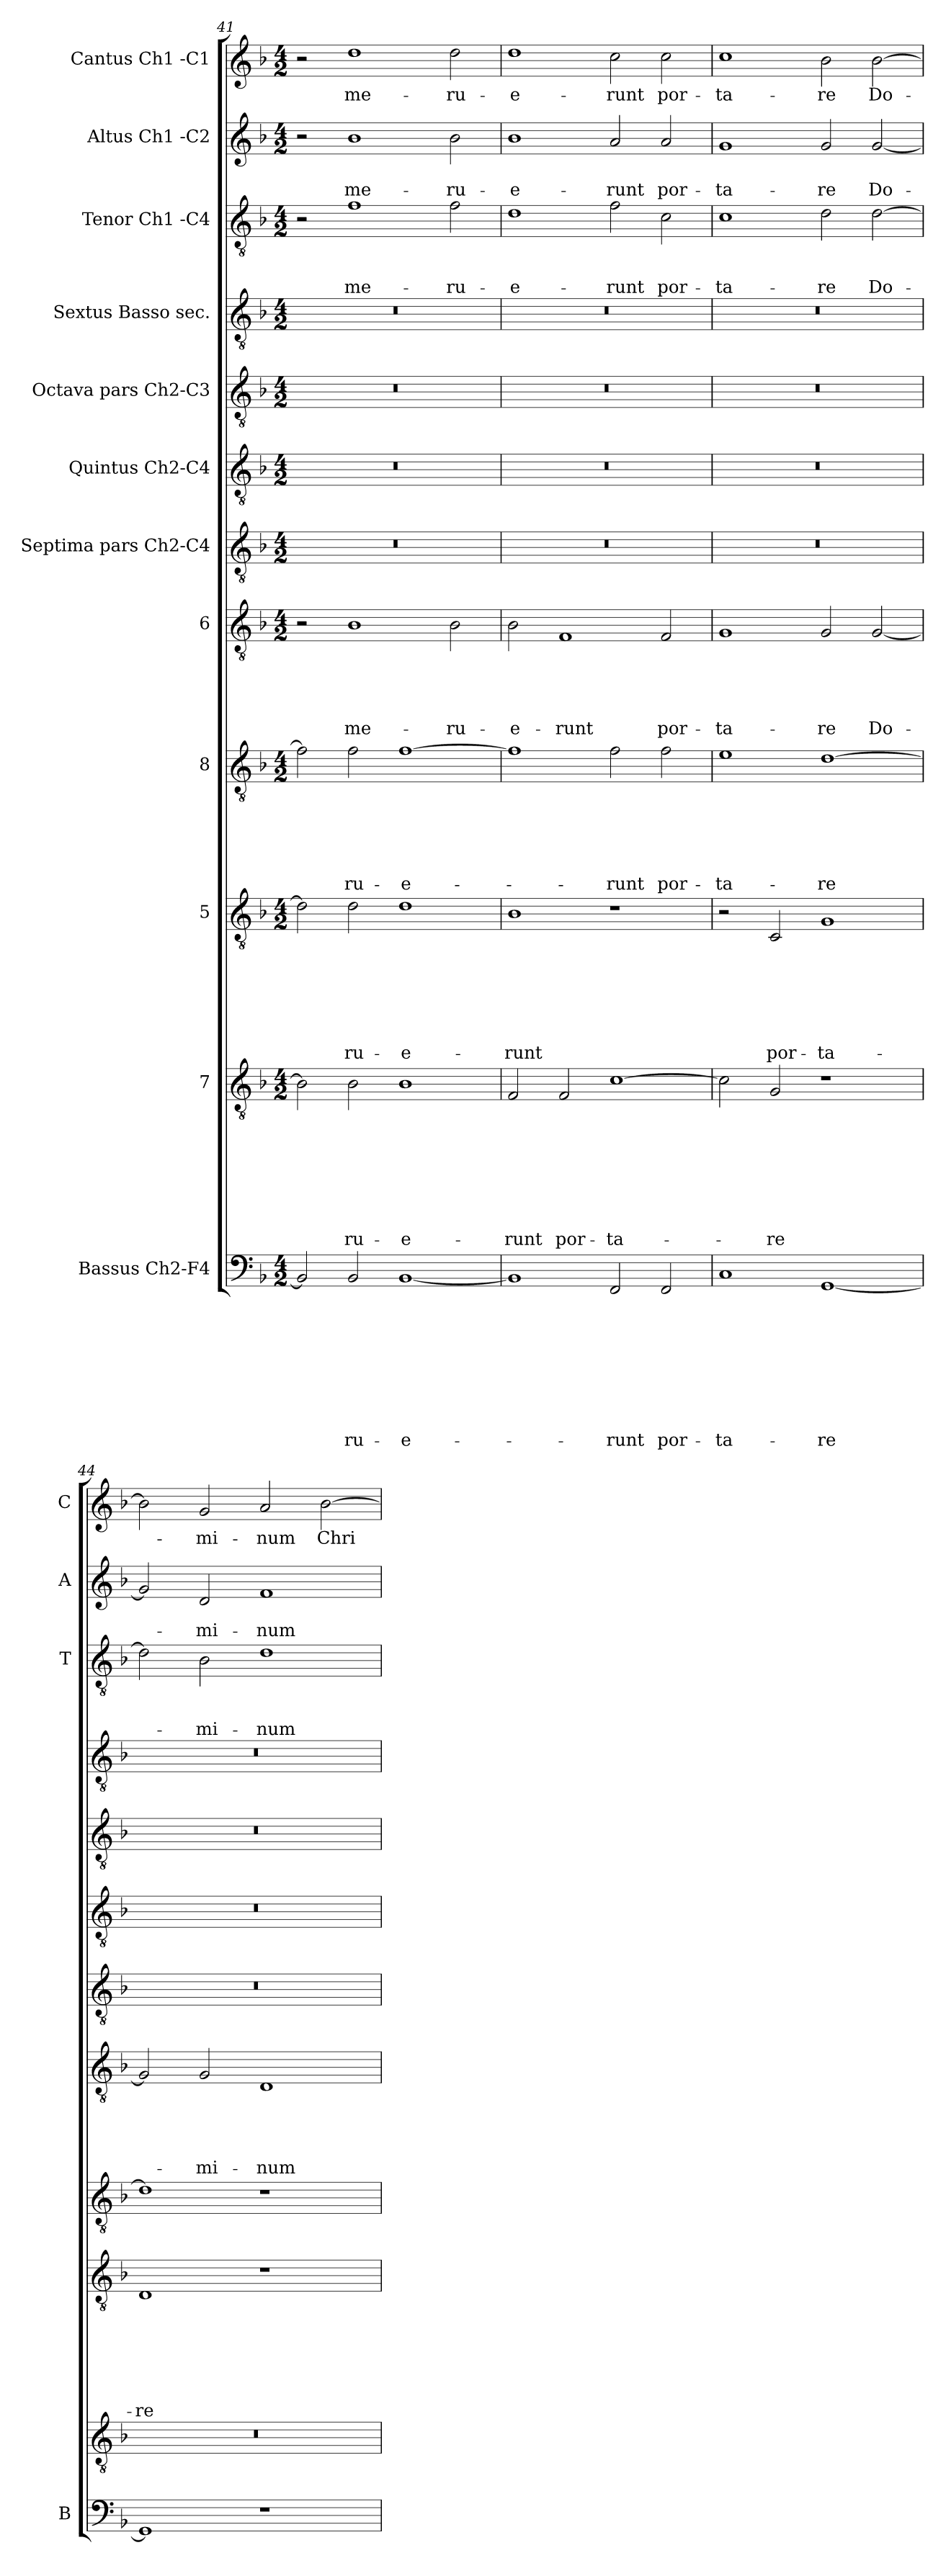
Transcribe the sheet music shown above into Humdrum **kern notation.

**kern	**text	**text	**text	**text	**text	**text	**text	**text	**text	**kern	**text	**text	**text	**text	**text	**text	**text	**text	**kern	**text	**text	**text	**text	**text	**text	**text	**kern	**text	**text	**text	**text	**text	**text	**kern	**text	**text	**text	**text	**text	**kern	**kern	**kern	**kern	**kern	**text	**text	**text	**kern	**text	**text	**kern	**text
*part12	*part12	*part12	*part12	*part12	*part12	*part12	*part12	*part12	*part12	*part11	*part11	*part11	*part11	*part11	*part11	*part11	*part11	*part11	*part10	*part10	*part10	*part10	*part10	*part10	*part10	*part10	*part9	*part9	*part9	*part9	*part9	*part9	*part9	*part8	*part8	*part8	*part8	*part8	*part8	*part7	*part6	*part5	*part4	*part3	*part3	*part3	*part3	*part2	*part2	*part2	*part1	*part1
*staff12	*staff12	*staff12	*staff12	*staff12	*staff12	*staff12	*staff12	*staff12	*staff12	*staff11	*staff11	*staff11	*staff11	*staff11	*staff11	*staff11	*staff11	*staff11	*staff10	*staff10	*staff10	*staff10	*staff10	*staff10	*staff10	*staff10	*staff9	*staff9	*staff9	*staff9	*staff9	*staff9	*staff9	*staff8	*staff8	*staff8	*staff8	*staff8	*staff8	*staff7	*staff6	*staff5	*staff4	*staff3	*staff3	*staff3	*staff3	*staff2	*staff2	*staff2	*staff1	*staff1
*I"Bassus Ch2-F4	*	*	*	*	*	*	*	*	*	*I"7	*	*	*	*	*	*	*	*	*I"5	*	*	*	*	*	*	*	*I"8	*	*	*	*	*	*	*I"6	*	*	*	*	*	*I"Septima pars Ch2-C4	*I"Quintus Ch2-C4	*I"Octava pars Ch2-C3	*I"Sextus Basso sec.	*I"Tenor Ch1 -C4	*	*	*	*I"Altus Ch1 -C2	*	*	*I"Cantus Ch1 -C1	*
*I'B	*	*	*	*	*	*	*	*	*	*	*	*	*	*	*	*	*	*	*	*	*	*	*	*	*	*	*	*	*	*	*	*	*	*	*	*	*	*	*	*	*	*	*	*I'T	*	*	*	*I'A	*	*	*I'C	*
*clefF4	*	*	*	*	*	*	*	*	*	*clefGv2	*	*	*	*	*	*	*	*	*clefGv2	*	*	*	*	*	*	*	*clefGv2	*	*	*	*	*	*	*clefGv2	*	*	*	*	*	*clefGv2	*clefGv2	*clefGv2	*clefGv2	*clefGv2	*	*	*	*clefG2	*	*	*clefG2	*
*k[b-]	*	*	*	*	*	*	*	*	*	*k[b-]	*	*	*	*	*	*	*	*	*k[b-]	*	*	*	*	*	*	*	*k[b-]	*	*	*	*	*	*	*k[b-]	*	*	*	*	*	*k[b-]	*k[b-]	*k[b-]	*k[b-]	*k[b-]	*	*	*	*k[b-]	*	*	*k[b-]	*
*F:	*	*	*	*	*	*	*	*	*	*F:	*	*	*	*	*	*	*	*	*F:	*	*	*	*	*	*	*	*F:	*	*	*	*	*	*	*F:	*	*	*	*	*	*F:	*F:	*F:	*F:	*F:	*	*	*	*F:	*	*	*F:	*
*M4/2	*	*	*	*	*	*	*	*	*	*M4/2	*	*	*	*	*	*	*	*	*M4/2	*	*	*	*	*	*	*	*M4/2	*	*	*	*	*	*	*M4/2	*	*	*	*	*	*M4/2	*M4/2	*M4/2	*M4/2	*M4/2	*	*	*	*M4/2	*	*	*M4/2	*
=41	=41	=41	=41	=41	=41	=41	=41	=41	=41	=41	=41	=41	=41	=41	=41	=41	=41	=41	=41	=41	=41	=41	=41	=41	=41	=41	=41	=41	=41	=41	=41	=41	=41	=41	=41	=41	=41	=41	=41	=41	=41	=41	=41	=41	=41	=41	=41	=41	=41	=41	=41	=41
2BB-/]	.	.	.	.	.	.	.	.	.	2B-\]	.	.	.	.	.	.	.	.	2d\]	.	.	.	.	.	.	.	2f\]	.	.	.	.	.	.	2r	.	.	.	.	.	0r	0r	0r	0r	2r	.	.	.	2r	.	.	2r	.
!	!	!	!	!	!	!	!	!	!LO:LY:b	!	!	!	!	!	!	!	!	!LO:LY:b	!	!	!	!	!	!	!	!LO:LY:b	!	!	!	!	!	!	!LO:LY:b	!	!	!	!	!	!LO:LY:b:rj	!	!	!	!	!	!	!	!LO:LY:b	!	!	!LO:LY:b	!	!LO:LY:b:rj
2BB-/	.	.	.	.	.	.	.	.	-ru-	2B-\	.	.	.	.	.	.	.	-ru-	2d\	.	.	.	.	.	.	-ru-	2f\	.	.	.	.	.	-ru-	1B-	.	.	.	.	me-	.	.	.	.	1f	.	.	me-	1b-	.	me-	1dd	me-
!	!	!	!	!	!	!	!	!	!LO:LY:b	!	!	!	!	!	!	!	!	!LO:LY:b	!	!	!	!	!	!	!	!LO:LY:b	!	!	!	!	!	!	!LO:LY:b	!	!	!	!	!	!	!	!	!	!	!	!	!	!	!	!	!	!	!
[<1BB-	.	.	.	.	.	.	.	.	-e-	1B-	.	.	.	.	.	.	.	-e-	1d	.	.	.	.	.	.	-e-	[>1f	.	.	.	.	.	-e-	.	.	.	.	.	.	.	.	.	.	.	.	.	.	.	.	.	.	.
!	!	!	!	!	!	!	!	!	!	!	!	!	!	!	!	!	!	!	!	!	!	!	!	!	!	!	!	!	!	!	!	!	!	!	!	!	!	!	!LO:LY:b:rj	!	!	!	!	!	!	!	!LO:LY:b	!	!	!LO:LY:b	!	!LO:LY:b:rj
.	.	.	.	.	.	.	.	.	.	.	.	.	.	.	.	.	.	.	.	.	.	.	.	.	.	.	.	.	.	.	.	.	.	2B-\	.	.	.	.	-ru-	.	.	.	.	2f\	.	.	-ru-	2b-\	.	-ru-	2dd\	-ru-
=42	=42	=42	=42	=42	=42	=42	=42	=42	=42	=42	=42	=42	=42	=42	=42	=42	=42	=42	=42	=42	=42	=42	=42	=42	=42	=42	=42	=42	=42	=42	=42	=42	=42	=42	=42	=42	=42	=42	=42	=42	=42	=42	=42	=42	=42	=42	=42	=42	=42	=42	=42	=42
!	!	!	!	!	!	!	!	!	!	!	!	!	!	!	!	!	!	!LO:LY:b	!	!	!	!	!	!	!	!LO:LY:b	!	!	!	!	!	!	!	!	!	!	!	!	!LO:LY:b:rj	!	!	!	!	!	!	!	!LO:LY:b	!	!	!LO:LY:b	!	!LO:LY:b:rj
1BB-]	.	.	.	.	.	.	.	.	.	2F/	.	.	.	.	.	.	.	-runt	1B-	.	.	.	.	.	.	-runt	1f]	.	.	.	.	.	.	2B-\	.	.	.	.	-e-	0r	0r	0r	0r	1d	.	.	-e-	1b-	.	-e-	1dd	-e-
!	!	!	!	!	!	!	!	!	!	!	!	!	!	!	!	!	!	!LO:LY:b	!	!	!	!	!	!	!	!	!	!	!	!	!	!	!	!	!	!	!	!	!LO:LY:b:rj	!	!	!	!	!	!	!	!	!	!	!	!	!
.	.	.	.	.	.	.	.	.	.	2F/	.	.	.	.	.	.	.	por-	.	.	.	.	.	.	.	.	.	.	.	.	.	.	.	1F	.	.	.	.	-runt	.	.	.	.	.	.	.	.	.	.	.	.	.
!	!	!	!	!	!	!	!	!	!LO:LY:b	!	!	!	!	!	!	!	!	!LO:LY:b	!	!	!	!	!	!	!	!	!	!	!	!	!	!	!LO:LY:b	!	!	!	!	!	!	!	!	!	!	!	!	!	!LO:LY:b	!	!	!LO:LY:b	!	!LO:LY:b:rj
2FF/	.	.	.	.	.	.	.	.	-runt	[>1c	.	.	.	.	.	.	.	-ta-	1r	.	.	.	.	.	.	.	2f\	.	.	.	.	.	-runt	.	.	.	.	.	.	.	.	.	.	2f\	.	.	-runt	2a/	.	-runt	2cc\	-runt
!	!	!	!	!	!	!	!	!	!LO:LY:b	!	!	!	!	!	!	!	!	!	!	!	!	!	!	!	!	!	!	!	!	!	!	!	!LO:LY:b	!	!	!	!	!	!LO:LY:b:rj	!	!	!	!	!	!	!	!LO:LY:b	!	!	!LO:LY:b	!	!LO:LY:b:rj
2FF/	.	.	.	.	.	.	.	.	por-	.	.	.	.	.	.	.	.	.	.	.	.	.	.	.	.	.	2f\	.	.	.	.	.	por-	2F/	.	.	.	.	por-	.	.	.	.	2c\	.	.	por-	2a/	.	por-	2cc\	por-
!!LO:PB:g=z
=43	=43	=43	=43	=43	=43	=43	=43	=43	=43	=43	=43	=43	=43	=43	=43	=43	=43	=43	=43	=43	=43	=43	=43	=43	=43	=43	=43	=43	=43	=43	=43	=43	=43	=43	=43	=43	=43	=43	=43	=43	=43	=43	=43	=43	=43	=43	=43	=43	=43	=43	=43	=43
!	!	!	!	!	!	!	!	!	!LO:LY:b	!	!	!	!	!	!	!	!	!	!	!	!	!	!	!	!	!	!	!	!	!	!	!	!LO:LY:b	!	!	!	!	!	!LO:LY:b:rj	!	!	!	!	!	!	!	!LO:LY:b	!	!	!LO:LY:b	!	!LO:LY:b:rj
1C	.	.	.	.	.	.	.	.	-ta-	2c\]	.	.	.	.	.	.	.	.	2r	.	.	.	.	.	.	.	1e	.	.	.	.	.	-ta-	1G	.	.	.	.	-ta-	0r	0r	0r	0r	1c	.	.	-ta-	1g	.	-ta-	1cc	-ta-
!	!	!	!	!	!	!	!	!	!	!	!	!	!	!	!	!	!	!LO:LY:b	!	!	!	!	!	!	!	!LO:LY:b	!	!	!	!	!	!	!	!	!	!	!	!	!	!	!	!	!	!	!	!	!	!	!	!	!	!
.	.	.	.	.	.	.	.	.	.	2G/	.	.	.	.	.	.	.	-re	2C/	.	.	.	.	.	.	por-	.	.	.	.	.	.	.	.	.	.	.	.	.	.	.	.	.	.	.	.	.	.	.	.	.	.
!	!	!	!	!	!	!	!	!	!LO:LY:b	!	!	!	!	!	!	!	!	!	!	!	!	!	!	!	!	!LO:LY:b	!	!	!	!	!	!	!LO:LY:b	!	!	!	!	!	!LO:LY:b:rj	!	!	!	!	!	!	!	!LO:LY:b	!	!	!LO:LY:b	!	!LO:LY:b:rj
[<1GG	.	.	.	.	.	.	.	.	-re	1r	.	.	.	.	.	.	.	.	1G	.	.	.	.	.	.	-ta-	[>1d	.	.	.	.	.	-re	2G/	.	.	.	.	-re	.	.	.	.	2d\	.	.	-re	2g/	.	-re	2b-\	-re
!	!	!	!	!	!	!	!	!	!	!	!	!	!	!	!	!	!	!	!	!	!	!	!	!	!	!	!	!	!	!	!	!	!	!	!	!	!	!	!LO:LY:b:rj	!	!	!	!	!	!	!	!LO:LY:b	!	!	!LO:LY:b	!	!LO:LY:b:rj
.	.	.	.	.	.	.	.	.	.	.	.	.	.	.	.	.	.	.	.	.	.	.	.	.	.	.	.	.	.	.	.	.	.	[<2G/	.	.	.	.	Do-	.	.	.	.	[>2d\	.	.	Do-	[<2g/	.	Do-	[>2b-\	Do-
=44	=44	=44	=44	=44	=44	=44	=44	=44	=44	=44	=44	=44	=44	=44	=44	=44	=44	=44	=44	=44	=44	=44	=44	=44	=44	=44	=44	=44	=44	=44	=44	=44	=44	=44	=44	=44	=44	=44	=44	=44	=44	=44	=44	=44	=44	=44	=44	=44	=44	=44	=44	=44
!	!	!	!	!	!	!	!	!	!	!	!	!	!	!	!	!	!	!	!	!	!	!	!	!	!	!LO:LY:b	!	!	!	!	!	!	!	!	!	!	!	!	!	!	!	!	!	!	!	!	!	!	!	!	!	!
1GG]	.	.	.	.	.	.	.	.	.	0r	.	.	.	.	.	.	.	.	1D	.	.	.	.	.	.	-re	1d]	.	.	.	.	.	.	2G/]	.	.	.	.	.	0r	0r	0r	0r	2d\]	.	.	.	2g/]	.	.	2b-\]	.
!	!	!	!	!	!	!	!	!	!	!	!	!	!	!	!	!	!	!	!	!	!	!	!	!	!	!	!	!	!	!	!	!	!	!	!	!	!	!	!LO:LY:b:rj	!	!	!	!	!	!	!	!LO:LY:b	!	!	!LO:LY:b	!	!LO:LY:b:rj
.	.	.	.	.	.	.	.	.	.	.	.	.	.	.	.	.	.	.	.	.	.	.	.	.	.	.	.	.	.	.	.	.	.	2G/	.	.	.	.	-mi-	.	.	.	.	2B-\	.	.	-mi-	2d/	.	-mi-	2g/	-mi-
!	!	!	!	!	!	!	!	!	!	!	!	!	!	!	!	!	!	!	!	!	!	!	!	!	!	!	!	!	!	!	!	!	!	!	!	!	!	!	!LO:LY:b:rj	!	!	!	!	!	!	!	!LO:LY:b	!	!	!LO:LY:b	!	!LO:LY:b:rj
1r	.	.	.	.	.	.	.	.	.	.	.	.	.	.	.	.	.	.	1r	.	.	.	.	.	.	.	1r	.	.	.	.	.	.	1D	.	.	.	.	-num	.	.	.	.	1d	.	.	-num	1f	.	-num	2a/	-num
!	!	!	!	!	!	!	!	!	!	!	!	!	!	!	!	!	!	!	!	!	!	!	!	!	!	!	!	!	!	!	!	!	!	!	!	!	!	!	!	!	!	!	!	!	!	!	!	!	!	!	!	!LO:LY:b:rj
.	.	.	.	.	.	.	.	.	.	.	.	.	.	.	.	.	.	.	.	.	.	.	.	.	.	.	.	.	.	.	.	.	.	.	.	.	.	.	.	.	.	.	.	.	.	.	.	.	.	.	[>2b-\	Chri-
=	=	=	=	=	=	=	=	=	=	=	=	=	=	=	=	=	=	=	=	=	=	=	=	=	=	=	=	=	=	=	=	=	=	=	=	=	=	=	=	=	=	=	=	=	=	=	=	=	=	=	=	=
*-	*-	*-	*-	*-	*-	*-	*-	*-	*-	*-	*-	*-	*-	*-	*-	*-	*-	*-	*-	*-	*-	*-	*-	*-	*-	*-	*-	*-	*-	*-	*-	*-	*-	*-	*-	*-	*-	*-	*-	*-	*-	*-	*-	*-	*-	*-	*-	*-	*-	*-	*-	*-
